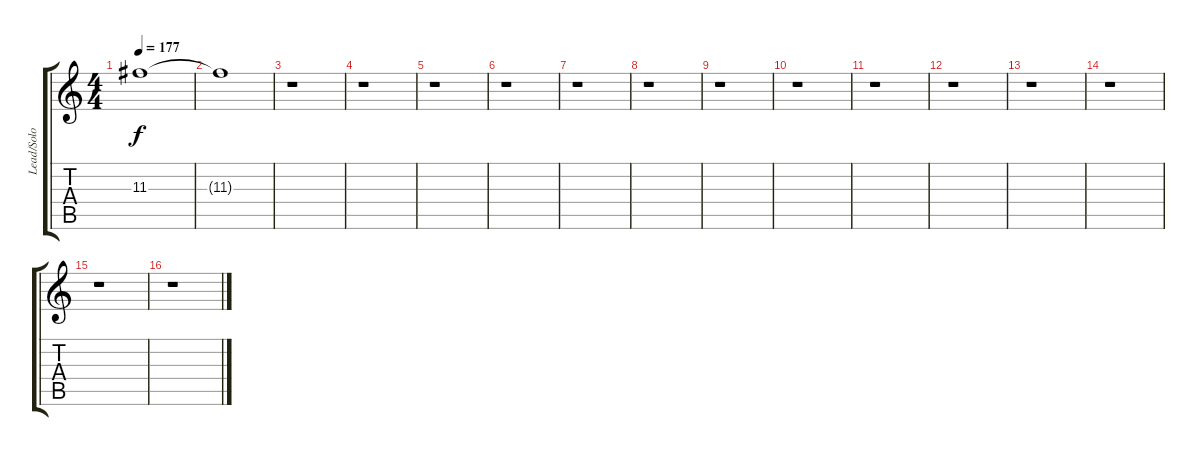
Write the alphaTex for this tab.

\track ("Lead/Solo Guitar" "Lead/Solo ") {instrument overdrivenguitar}
\staff {score tabs}
\tuning (E4 B3 G3 D3 A2 E2) {hide}
\ts (4 4)
\tempo 177
\clef g2
\ks c
11.3{t}.1{dy f} |
11.3{t}.1 |
r.1 |
r.1 |
r.1 |
r.1 |
r.1 |
r.1 |
r.1 |
r.1 |
r.1 |
r.1 |
r.1 |
r.1 |
r.1 |
r.1
